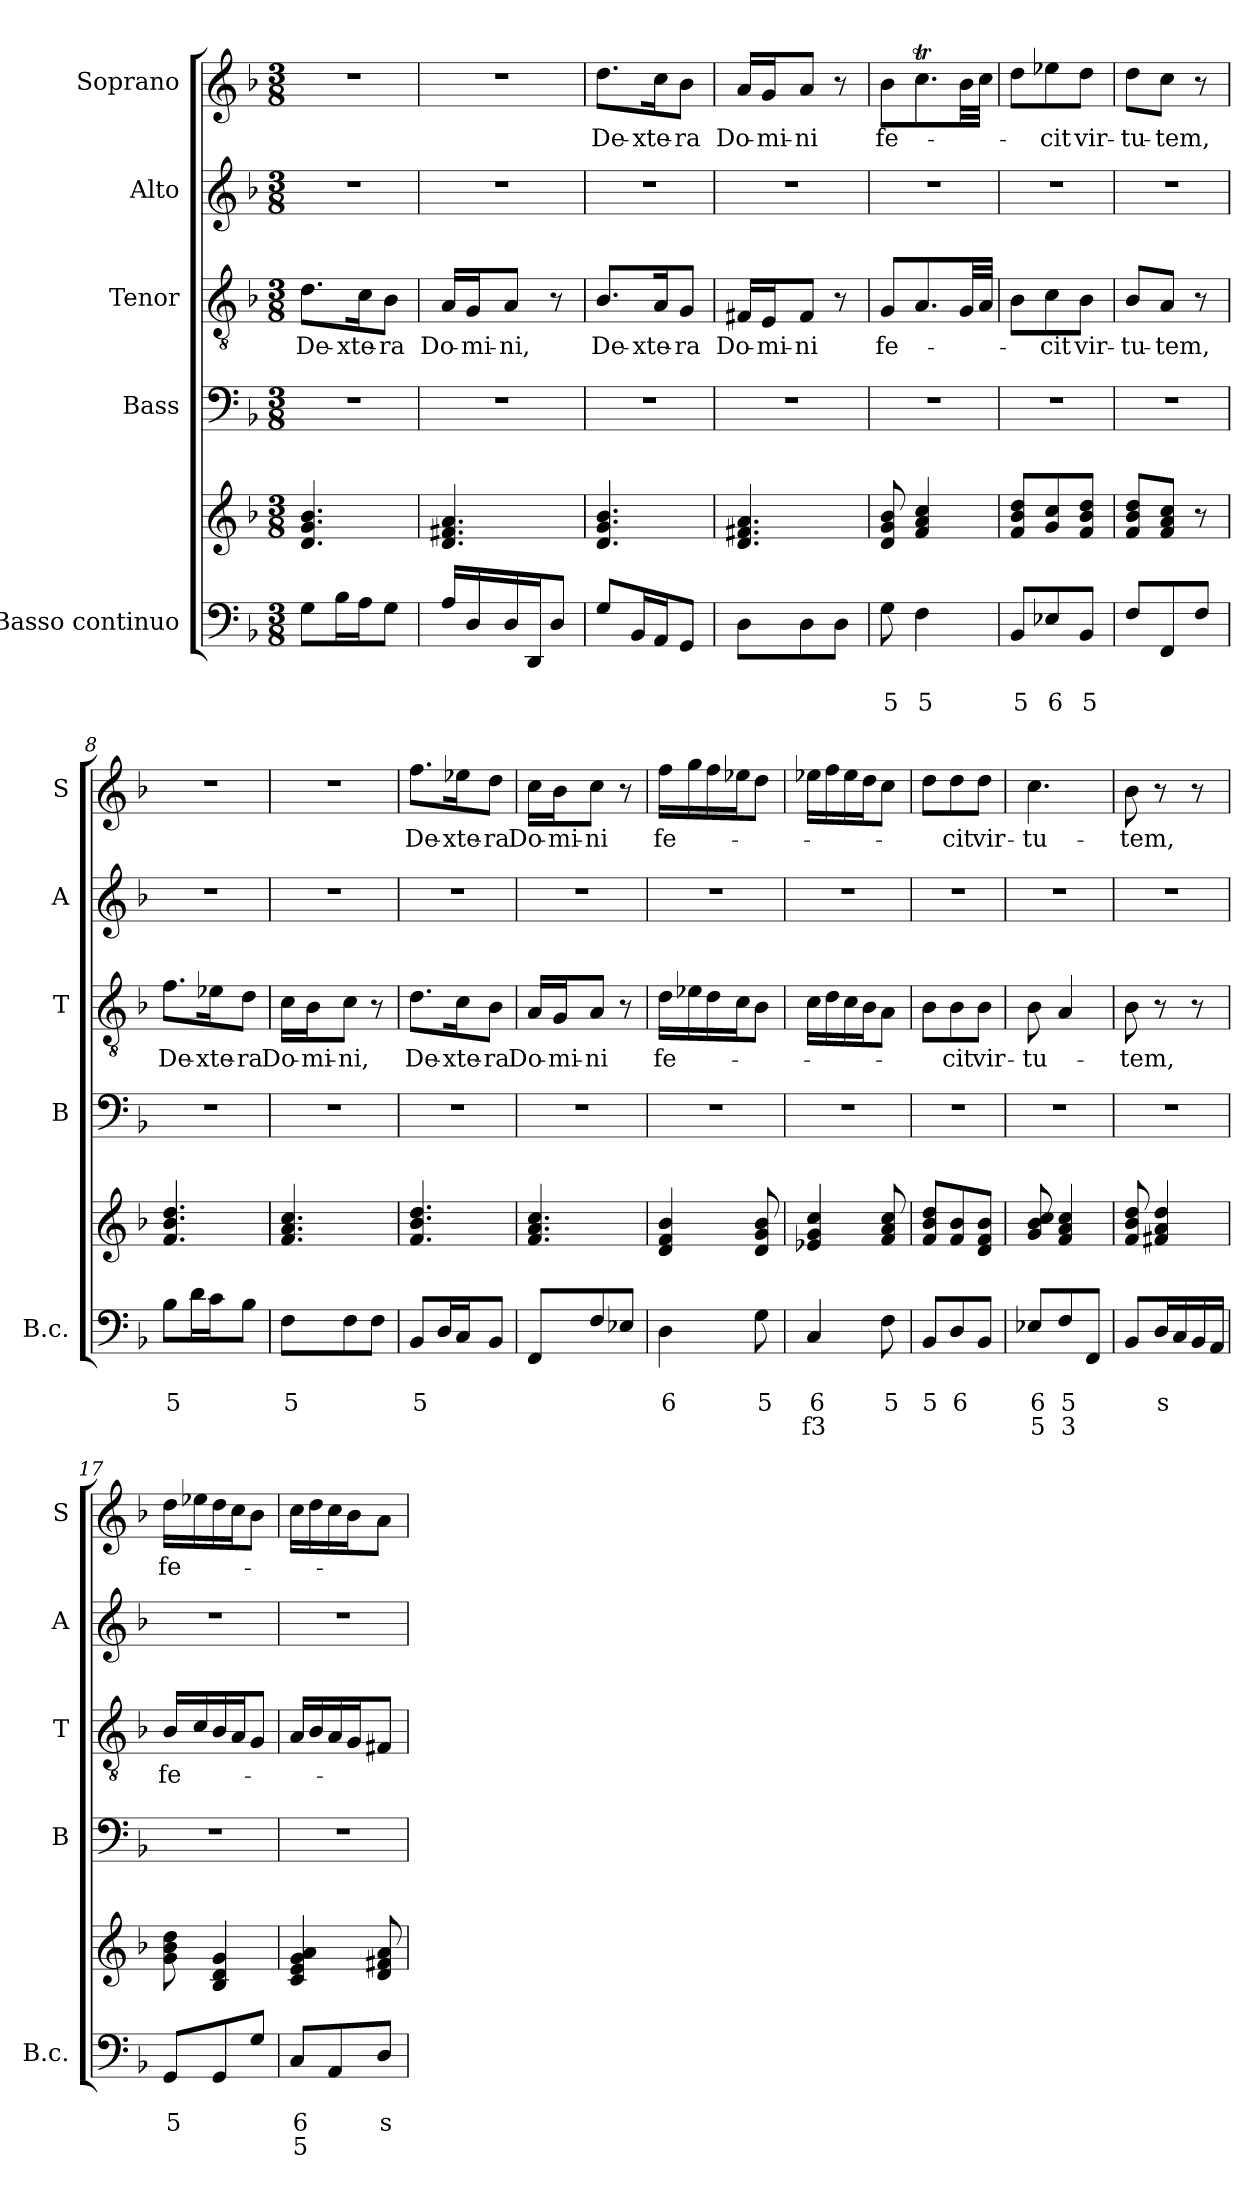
**kern	**text	**text	**text	**kern	**kern	**kern	**text	**kern	**kern	**text
*part5	*part5	*part5	*part5	*part5	*part4	*part3	*part3	*part2	*part1	*part1
*staff6	*staff6	*staff6	*staff6	*staff5	*staff4	*staff3	*staff3	*staff2	*staff1	*staff1
*I"Basso continuo	*	*	*	*	*I"Bass	*I"Tenor	*	*I"Alto	*I"Soprano	*
*I'B.c.	*	*	*	*	*I'B	*I'T	*	*I'A	*I'S	*
*clefF4	*	*	*	*clefG2	*clefF4	*clefGv2	*	*clefG2	*clefG2	*
*k[b-]	*	*	*	*k[b-]	*k[b-]	*k[b-]	*	*k[b-]	*k[b-]	*
*d:	*	*	*	*d:	*d:	*d:	*	*d:	*d:	*
*M3/8	*	*	*	*M3/8	*M3/8	*M3/8	*	*M3/8	*M3/8	*
*MM72	*	*	*	*MM72	*MM72	*MM72	*	*MM72	*MM72	*
=1	=1	=1	=1	=1	=1	=1	=1	=1	=1	=1
8G\L	.	.	.	4.d!/ 4.g!/ 4.b-!/	4.r	8.d\L	De-	4.r	4.r	.
16B-\L	.	.	.	.	.	.	.	.	.	.
16A\J	.	.	.	.	.	16c\k	-xte-	.	.	.
8G\J	.	.	.	.	.	8B-\J	-ra	.	.	.
=2	=2	=2	=2	=2	=2	=2	=2	=2	=2	=2
16A/LL	.	.	.	4.d!/ 4.f#X!/ 4.a!/	4.r	16A/LL	Do-	4.r	4.r	.
16D/	.	.	.	.	.	16G/J	-mi-	.	.	.
16D/	.	.	.	.	.	8A/J	-ni,	.	.	.
16DD/J	.	.	.	.	.	.	.	.	.	.
8D/J	.	.	.	.	.	8r	.	.	.	.
=3	=3	=3	=3	=3	=3	=3	=3	=3	=3	=3
8G/L	.	.	.	4.d!/ 4.g!/ 4.b-!/	4.r	8.B-/L	De-	4.r	8.dd\L	De-
16BB-/L	.	.	.	.	.	.	.	.	.	.
16AA/J	.	.	.	.	.	16A/k	-xte-	.	16cc\k	-xte-
8GG/J	.	.	.	.	.	8G/J	-ra	.	8b-\J	-ra
=4	=4	=4	=4	=4	=4	=4	=4	=4	=4	=4
8D\L	.	.	.	4.d!/ 4.f#X!/ 4.a!/	4.r	16F#X/LL	Do-	4.r	16a/LL	Do-
.	.	.	.	.	.	16E/J	-mi-	.	16g/J	-mi-
8D\	.	.	.	.	.	8F#/J	-ni	.	8a/J	-ni
8D\J	.	.	.	.	.	8r	.	.	8r	.
=5	=5	=5	=5	=5	=5	=5	=5	=5	=5	=5
8G\	.	5	.	8d!/ 8g!/ 8b-!/	4.r	8G/L	fe-	4.r	8b-\L	fe-
4F\	.	5	.	4f!/ 4a!/ 4cc!/	.	8.A/	.	.	8.ccT\	.
.	.	.	.	.	.	32G/LL	.	.	32b-\LL	.
.	.	.	.	.	.	32A/JJJ	.	.	32cc\JJJ	.
=6	=6	=6	=6	=6	=6	=6	=6	=6	=6	=6
8BB-/L	.	5	.	8f!/ 8b-!/ 8dd!/L	4.r	8B-\L	.	4.r	8dd\L	.
8E-X/	.	6	.	8g!/ 8cc!/	.	8c\	-cit	.	8ee-X\	-cit
8BB-/J	.	5	.	8f!/ 8b-!/ 8dd!/J	.	8B-\J	vir-	.	8dd\J	vir-
=7	=7	=7	=7	=7	=7	=7	=7	=7	=7	=7
8F/L	.	.	.	8f!/ 8b-!/ 8dd!/L	4.r	8B-/L	-tu-	4.r	8dd\L	-tu-
8FF/	.	.	.	8f!/ 8a!/ 8cc!/J	.	8A/J	-tem,	.	8cc\J	-tem,
8F/J	.	.	.	8r	.	8r	.	.	8r	.
=8	=8	=8	=8	=8	=8	=8	=8	=8	=8	=8
8B-\L	.	5	.	4.f!/ 4.b-!/ 4.dd!/	4.r	8.f\L	De-	4.r	4.r	.
16d\L	.	.	.	.	.	.	.	.	.	.
16c\J	.	.	.	.	.	16e-X\k	-xte-	.	.	.
8B-\J	.	.	.	.	.	8d\J	-ra	.	.	.
=9	=9	=9	=9	=9	=9	=9	=9	=9	=9	=9
8F\L	.	5	.	4.f!/ 4.a!/ 4.cc!/	4.r	16c\LL	Do-	4.r	4.r	.
.	.	.	.	.	.	16B-\J	-mi-	.	.	.
8F\	.	.	.	.	.	8c\J	-ni,	.	.	.
8F\J	.	.	.	.	.	8r	.	.	.	.
=10	=10	=10	=10	=10	=10	=10	=10	=10	=10	=10
8BB-/L	.	5	.	4.f!/ 4.b-!/ 4.dd!/	4.r	8.d\L	De-	4.r	8.ff\L	De-
16D/L	.	.	.	.	.	.	.	.	.	.
16C/J	.	.	.	.	.	16c\k	-xte-	.	16ee-X\k	-xte-
8BB-/J	.	.	.	.	.	8B-\J	-ra	.	8dd\J	-ra
=11	=11	=11	=11	=11	=11	=11	=11	=11	=11	=11
8FF/L	.	.	.	4.f!/ 4.a!/ 4.cc!/	4.r	16A/LL	Do-	4.r	16cc\LL	Do-
.	.	.	.	.	.	16G/J	-mi-	.	16b-\J	-mi-
8F/	.	.	.	.	.	8A/J	-ni	.	8cc\J	-ni
8E-X/J	.	.	.	.	.	8r	.	.	8r	.
!!LO:LB:g=z
=12	=12	=12	=12	=12	=12	=12	=12	=12	=12	=12
4D\	.	6	.	4d!/ 4f!/ 4b-!/	4.r	16d\LL	fe-	4.r	16ff\LL	fe-
.	.	.	.	.	.	16e-X\	.	.	16gg\	.
.	.	.	.	.	.	16d\	.	.	16ff\	.
.	.	.	.	.	.	16c\J	.	.	16ee-X\J	.
8G\	.	5	.	8d!/ 8g!/ 8b-!/	.	8B-\J	.	.	8dd\J	.
=13	=13	=13	=13	=13	=13	=13	=13	=13	=13	=13
4C/	.	6	f3	4e-X!/ 4g!/ 4cc!/	4.r	16c\LL	.	4.r	16ee-X\LL	.
.	.	.	.	.	.	16d\	.	.	16ff\	.
.	.	.	.	.	.	16c\	.	.	16ee-\	.
.	.	.	.	.	.	16B-\J	.	.	16dd\J	.
8F\	.	5	.	8f!/ 8a!/ 8cc!/	.	8A\J	.	.	8cc\J	.
=14	=14	=14	=14	=14	=14	=14	=14	=14	=14	=14
8BB-/L	.	5	.	8f!/ 8b-!/ 8dd!/L	4.r	8B-\L	.	4.r	8dd\L	.
8D/	.	6	.	8f!/ 8b-!/	.	8B-\	-cit	.	8dd\	-cit
8BB-/J	.	.	.	8d!/ 8f!/ 8b-!/J	.	8B-\J	vir-	.	8dd\J	vir-
=15	=15	=15	=15	=15	=15	=15	=15	=15	=15	=15
8E-X/L	.	6	5	8g!/ 8b-!/ 8cc!/	4.r	8B-\	-tu-	4.r	4.cc\	-tu-
8F/	.	5	3	4f!/ 4a!/ 4cc!/	.	4A/	.	.	.	.
8FF/J	.	.	.	.	.	.	.	.	.	.
=16	=16	=16	=16	=16	=16	=16	=16	=16	=16	=16
8BB-/L	.	.	.	8f!/ 8b-!/ 8dd!/	4.r	8B-\	-tem,	4.r	8b-\	-tem,
16D/L	.	s	.	4f#X!/ 4a!/ 4dd!/	.	8r	.	.	8r	.
16C/	.	.	.	.	.	.	.	.	.	.
16BB-/	.	.	.	.	.	8r	.	.	8r	.
16AA/JJ	.	.	.	.	.	.	.	.	.	.
=17	=17	=17	=17	=17	=17	=17	=17	=17	=17	=17
8GG/L	.	5	.	8g!\ 8b-!\ 8dd!\	4.r	16B-/LL	fe-	4.r	16dd\LL	fe-
.	.	.	.	.	.	16c/	.	.	16ee-X\	.
8GG/	.	.	.	4B-!/ 4d!/ 4g!/	.	16B-/	.	.	16dd\	.
.	.	.	.	.	.	16A/J	.	.	16cc\J	.
8G/J	.	.	.	.	.	8G/J	.	.	8b-\J	.
=18	=18	=18	=18	=18	=18	=18	=18	=18	=18	=18
8C/L	.	6	5	4c!/ 4e!/ 4g!/ 4a!/	4.r	16A/LL	.	4.r	16cc\LL	.
.	.	.	.	.	.	16B-/	.	.	16dd\	.
8AA/	.	.	.	.	.	16A/	.	.	16cc\	.
.	.	.	.	.	.	16G/J	.	.	16b-\J	.
8D/J	.	s	.	8d!/ 8f#X!/ 8a!/	.	8F#X/J	.	.	8a\J	.
=	=	=	=	=	=	=	=	=	=	=
*-	*-	*-	*-	*-	*-	*-	*-	*-	*-	*-
